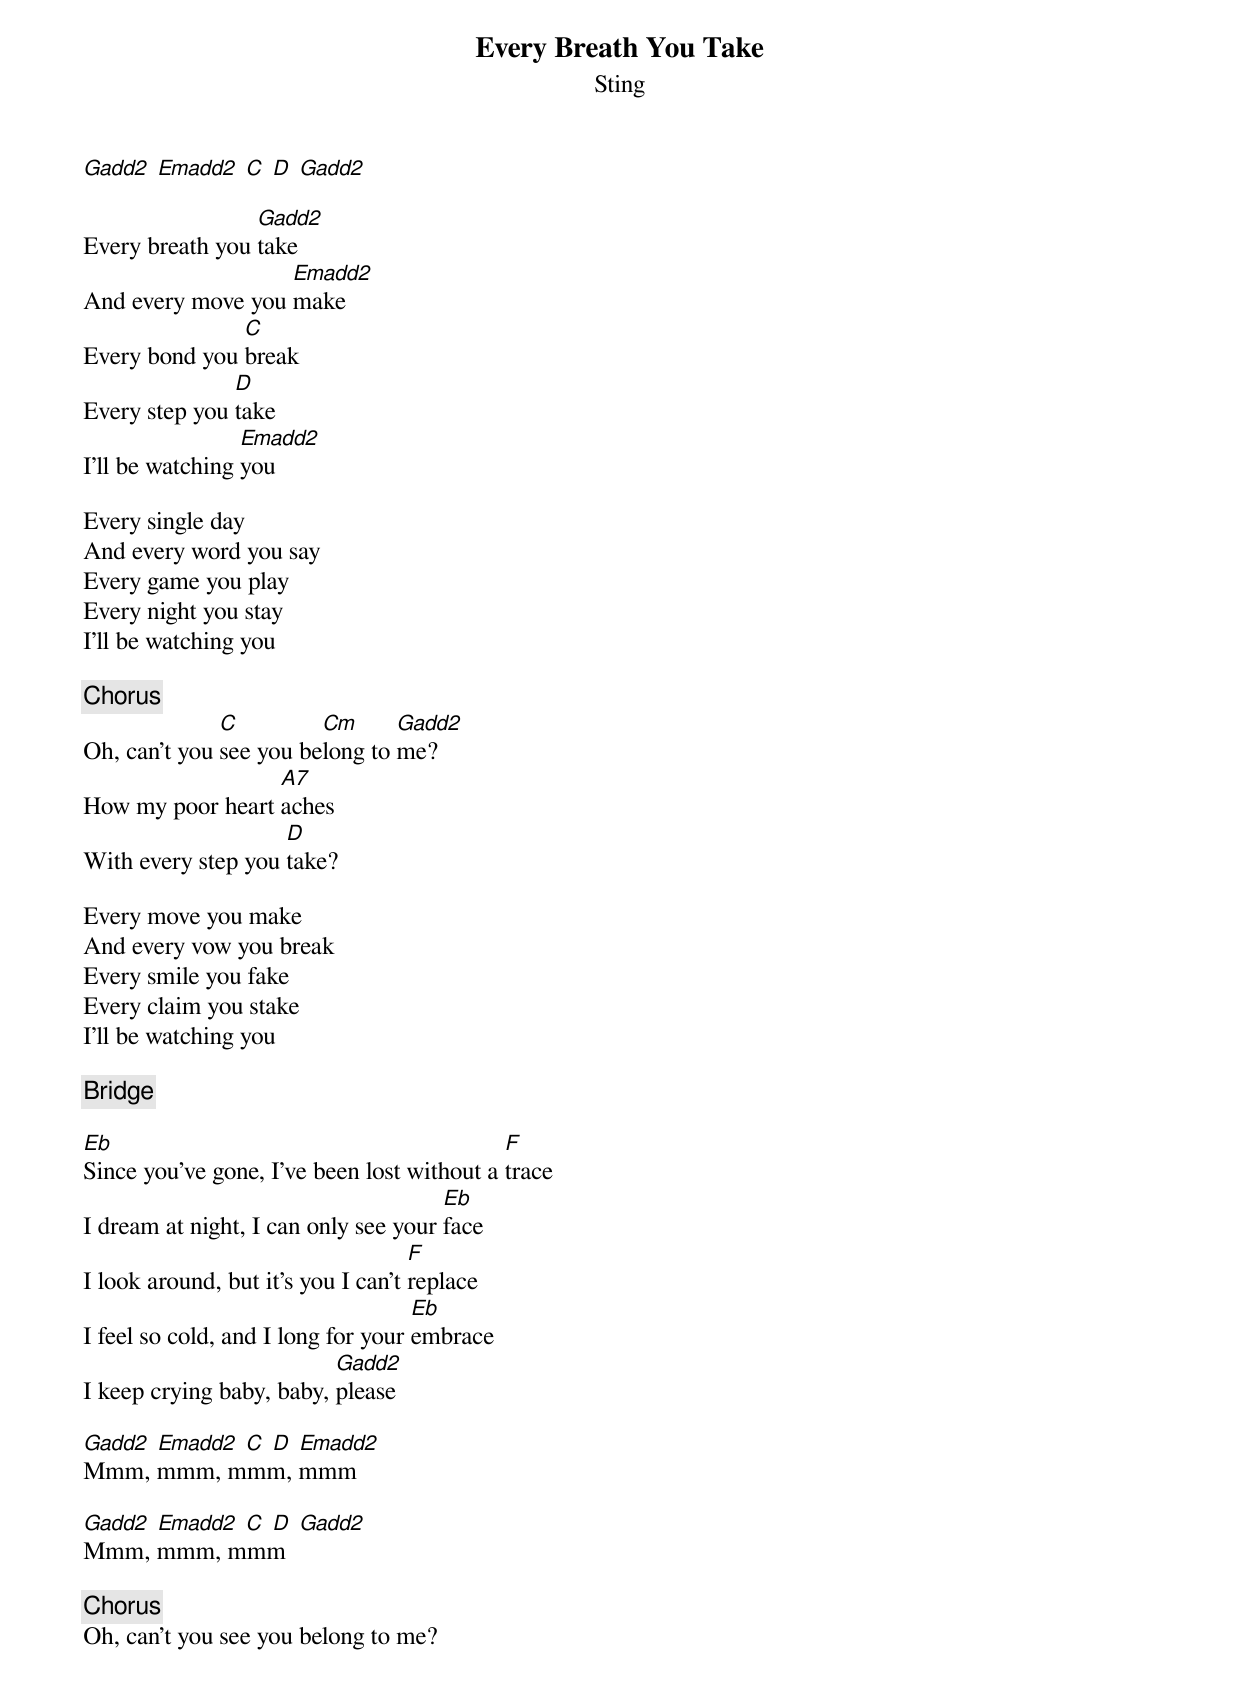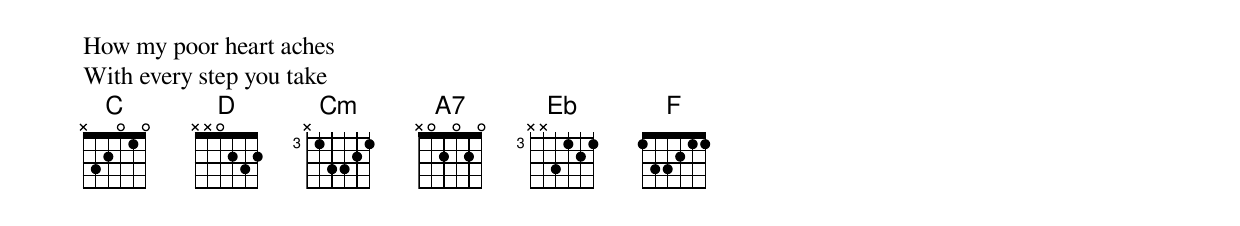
{title:Every Breath You Take}
{subtitle:Sting}
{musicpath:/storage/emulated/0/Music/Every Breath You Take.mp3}
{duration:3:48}
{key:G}

[Gadd2] [Emadd2] [C] [D] [Gadd2]

Every breath you [Gadd2]take
And every move you [Emadd2]make
Every bond you [C]break
Every step you [D]take
I'll be watching [Emadd2]you

Every single day
And every word you say
Every game you play
Every night you stay
I'll be watching you

{c:Chorus}
Oh, can't you [C]see you be[Cm]long to [Gadd2]me?
How my poor heart [A7]aches
With every step you [D]take?

Every move you make
And every vow you break
Every smile you fake
Every claim you stake
I'll be watching you

{c:Bridge}

[Eb]Since you've gone, I've been lost without a [F]trace
I dream at night, I can only see your [Eb]face
I look around, but it's you I can't [F]replace
I feel so cold, and I long for your [Eb]embrace
I keep crying baby, baby, [Gadd2]please

[Gadd2] [Emadd2] [C] [D] [Emadd2]
Mmm, mmm, mmm, mmm

[Gadd2] [Emadd2] [C] [D] [Gadd2]
Mmm, mmm, mmm

{c:Chorus}
Oh, can't you see you belong to me?
How my poor heart aches
With every step you take
